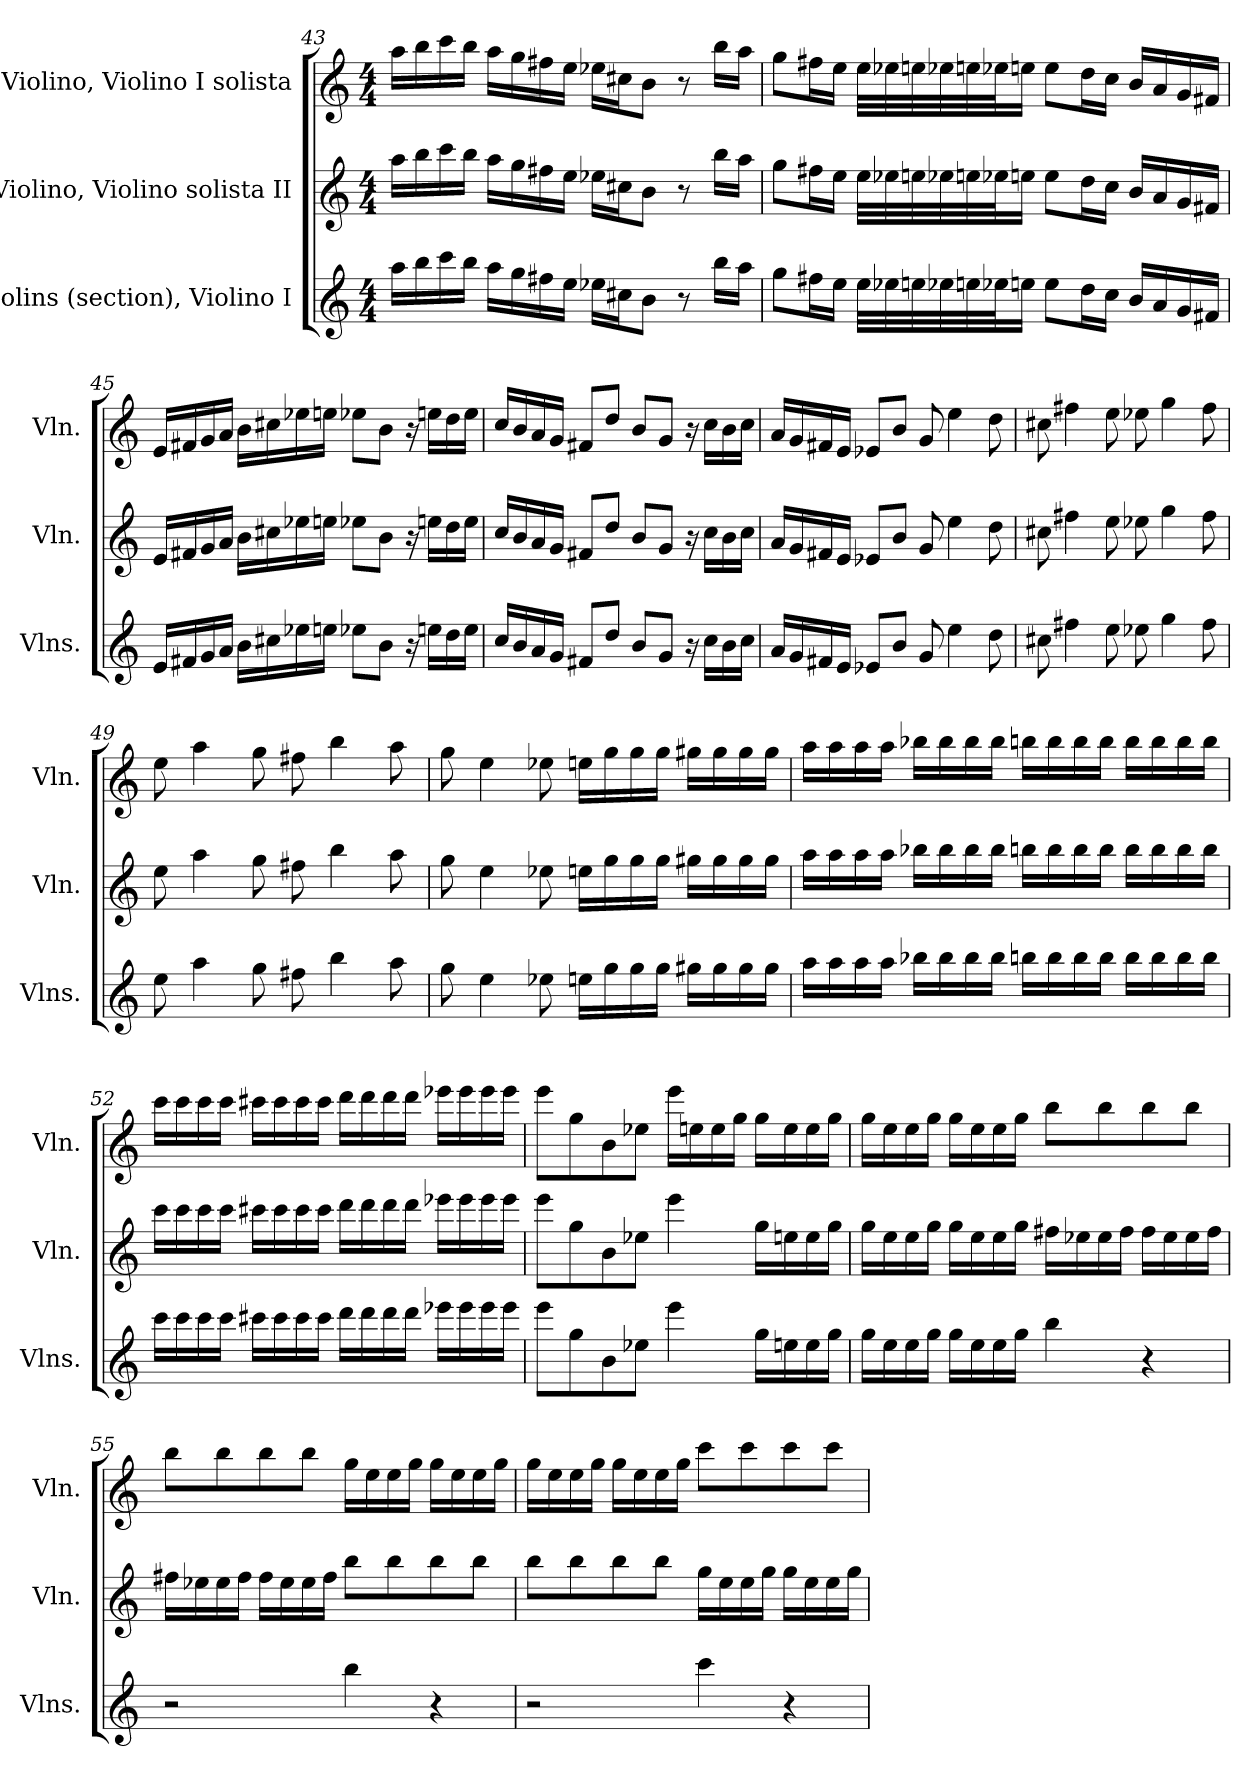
**kern	**kern	**kern
*part3	*part2	*part1
*staff3	*staff2	*staff1
*I"Violins (section), Violino I	*I"Violino, Violino solista II	*I"Violino, Violino I solista
*I'Vlns.	*I'Vln.	*I'Vln.
*clefG2	*clefG2	*clefG2
*k[]	*k[]	*k[]
*M4/4	*M4/4	*M4/4
=43	=43	=43
16aa\LL	16aa\LL	16aa\LL
16bb\	16bb\	16bb\
16ccc\	16ccc\	16ccc\
16bb\JJ	16bb\JJ	16bb\JJ
16aa\LL	16aa\LL	16aa\LL
16gg\	16gg\	16gg\
16ff#X\	16ff#X\	16ff#X\
16ee\JJ	16ee\JJ	16ee\JJ
16ee-X\LL	16ee-X\LL	16ee-X\LL
16cc#X\J	16cc#X\J	16cc#X\J
8b\J	8b\J	8b\J
8r	8r	8r
16bb\LL	16bb\LL	16bb\LL
16aa\JJ	16aa\JJ	16aa\JJ
!!LO:LB:g=z
=44	=44	=44
8gg\L	8gg\L	8gg\L
16ff#X\L	16ff#X\L	16ff#X\L
16ee\JJ	16ee\JJ	16ee\JJ
32ee\LLL	32ee\LLL	32ee\LLL
32ee-X\	32ee-X\	32ee-X\
32een\	32een\	32een\
32ee-X\	32ee-X\	32ee-X\
32een\	32een\	32een\
32ee-X\J	32ee-X\J	32ee-X\J
16een\JJ	16een\JJ	16een\JJ
8ee\L	8ee\L	8ee\L
16dd\L	16dd\L	16dd\L
16cc\JJ	16cc\JJ	16cc\JJ
16b/LL	16b/LL	16b/LL
16a/	16a/	16a/
16g/	16g/	16g/
16f#X/JJ	16f#X/JJ	16f#X/JJ
=45	=45	=45
16e/LL	16e/LL	16e/LL
16f#X/	16f#X/	16f#X/
16g/	16g/	16g/
16a/JJ	16a/JJ	16a/JJ
16b\LL	16b\LL	16b\LL
16cc#X\	16cc#X\	16cc#X\
16ee-X\	16ee-X\	16ee-X\
16een\JJ	16een\JJ	16een\JJ
8ee-X\L	8ee-X\L	8ee-X\L
8b\J	8b\J	8b\J
16r	16r	16r
16een\LL	16een\LL	16een\LL
16dd\	16dd\	16dd\
16ee\JJ	16ee\JJ	16ee\JJ
!!LO:LB:g=z
=46	=46	=46
16cc/LL	16cc/LL	16cc/LL
16b/	16b/	16b/
16a/	16a/	16a/
16g/JJ	16g/JJ	16g/JJ
8f#X/L	8f#X/L	8f#X/L
8dd/J	8dd/J	8dd/J
8b/L	8b/L	8b/L
8g/J	8g/J	8g/J
16r	16r	16r
16cc\LL	16cc\LL	16cc\LL
16b\	16b\	16b\
16cc\JJ	16cc\JJ	16cc\JJ
=47	=47	=47
16a/LL	16a/LL	16a/LL
16g/	16g/	16g/
16f#X/	16f#X/	16f#X/
16e/JJ	16e/JJ	16e/JJ
8e-X/L	8e-X/L	8e-X/L
8b/J	8b/J	8b/J
8g/	8g/	8g/
4ee\	4ee\	4ee\
8dd\	8dd\	8dd\
=48	=48	=48
8cc#X\	8cc#X\	8cc#X\
4ff#X\	4ff#X\	4ff#X\
8ee\	8ee\	8ee\
8ee-X\	8ee-X\	8ee-X\
4gg\	4gg\	4gg\
8ff#\	8ff#\	8ff#\
!!LO:PB:g=z
=49	=49	=49
8ee\	8ee\	8ee\
4aa\	4aa\	4aa\
8gg\	8gg\	8gg\
8ff#X\	8ff#X\	8ff#X\
4bb\	4bb\	4bb\
8aa\	8aa\	8aa\
=50	=50	=50
8gg\	8gg\	8gg\
4ee\	4ee\	4ee\
8ee-X\	8ee-X\	8ee-X\
16een\LL	16een\LL	16een\LL
16gg\	16gg\	16gg\
16gg\	16gg\	16gg\
16gg\JJ	16gg\JJ	16gg\JJ
16gg#X\LL	16gg#X\LL	16gg#X\LL
16gg#\	16gg#\	16gg#\
16gg#\	16gg#\	16gg#\
16gg#\JJ	16gg#\JJ	16gg#\JJ
=51	=51	=51
16aa\LL	16aa\LL	16aa\LL
16aa\	16aa\	16aa\
16aa\	16aa\	16aa\
16aa\JJ	16aa\JJ	16aa\JJ
16bb-X\LL	16bb-X\LL	16bb-X\LL
16bb-\	16bb-\	16bb-\
16bb-\	16bb-\	16bb-\
16bb-\JJ	16bb-\JJ	16bb-\JJ
16bbn\LL	16bbn\LL	16bbn\LL
16bb\	16bb\	16bb\
16bb\	16bb\	16bb\
16bb\JJ	16bb\JJ	16bb\JJ
16bb\LL	16bb\LL	16bb\LL
16bb\	16bb\	16bb\
16bb\	16bb\	16bb\
16bb\JJ	16bb\JJ	16bb\JJ
!!LO:LB:g=z
=52	=52	=52
16ccc\LL	16ccc\LL	16ccc\LL
16ccc\	16ccc\	16ccc\
16ccc\	16ccc\	16ccc\
16ccc\JJ	16ccc\JJ	16ccc\JJ
16ccc#X\LL	16ccc#X\LL	16ccc#X\LL
16ccc#\	16ccc#\	16ccc#\
16ccc#\	16ccc#\	16ccc#\
16ccc#\JJ	16ccc#\JJ	16ccc#\JJ
16ddd\LL	16ddd\LL	16ddd\LL
16ddd\	16ddd\	16ddd\
16ddd\	16ddd\	16ddd\
16ddd\JJ	16ddd\JJ	16ddd\JJ
16eee-X\LL	16eee-X\LL	16eee-X\LL
16eee-\	16eee-\	16eee-\
16eee-\	16eee-\	16eee-\
16eee-\JJ	16eee-\JJ	16eee-\JJ
=53	=53	=53
8eee\L	8eee\L	8eee\L
8gg\	8gg\	8gg\
8b\	8b\	8b\
8ee-X\J	8ee-X\J	8ee-X\J
4eee\	4eee\	16eee\LL
.	.	16een\
.	.	16ee\
.	.	16gg\JJ
16gg\LL	16gg\LL	16gg\LL
16een\	16een\	16ee\
16ee\	16ee\	16ee\
16gg\JJ	16gg\JJ	16gg\JJ
!!LO:LB:g=z
=54	=54	=54
16gg\LL	16gg\LL	16gg\LL
16ee\	16ee\	16ee\
16ee\	16ee\	16ee\
16gg\JJ	16gg\JJ	16gg\JJ
16gg\LL	16gg\LL	16gg\LL
16ee\	16ee\	16ee\
16ee\	16ee\	16ee\
16gg\JJ	16gg\JJ	16gg\JJ
4bb\	16ff#X\LL	8bb\L
.	16ee-X\	.
.	16ee-\	8bb\
.	16ff#\JJ	.
4r	16ff#\LL	8bb\
.	16ee-\	.
.	16ee-\	8bb\J
.	16ff#\JJ	.
=55	=55	=55
2r	16ff#X\LL	8bb\L
.	16ee-X\	.
.	16ee-\	8bb\
.	16ff#\JJ	.
.	16ff#\LL	8bb\
.	16ee-\	.
.	16ee-\	8bb\J
.	16ff#\JJ	.
4bb\	8bb\L	16gg\LL
.	.	16ee\
.	8bb\	16ee\
.	.	16gg\JJ
4r	8bb\	16gg\LL
.	.	16ee\
.	8bb\J	16ee\
.	.	16gg\JJ
!!LO:LB:g=z
=56	=56	=56
2r	8bb\L	16gg\LL
.	.	16ee\
.	8bb\	16ee\
.	.	16gg\JJ
.	8bb\	16gg\LL
.	.	16ee\
.	8bb\J	16ee\
.	.	16gg\JJ
4ccc\	16gg\LL	8ccc\L
.	16ee\	.
.	16ee\	8ccc\
.	16gg\JJ	.
4r	16gg\LL	8ccc\
.	16ee\	.
.	16ee\	8ccc\J
.	16gg\JJ	.
=	=	=
*-	*-	*-
